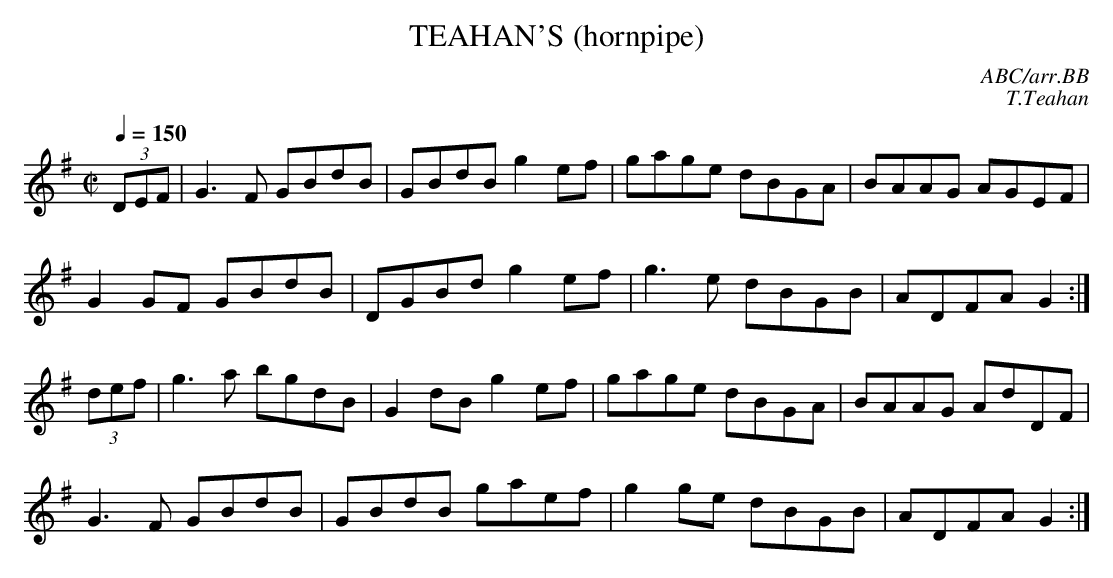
X:1
T:TEAHAN'S (hornpipe)
C:ABC/arr.BB
C:T.Teahan
Q:1/4=150
L:1/8
M:C|
K:G
(3DEF|G3F GBdB|GBdB g2ef|gage dBGA|BAAG AGEF|
G2GF GBdB|DGBd g2ef|g3e dBGB|ADFA G2:|
(3def|g3a bgdB|G2dB g2ef|gage dBGA|BAAG AdDF|
G3F GBdB|GBdB gaef|g2ge dBGB|ADFA G2:|
